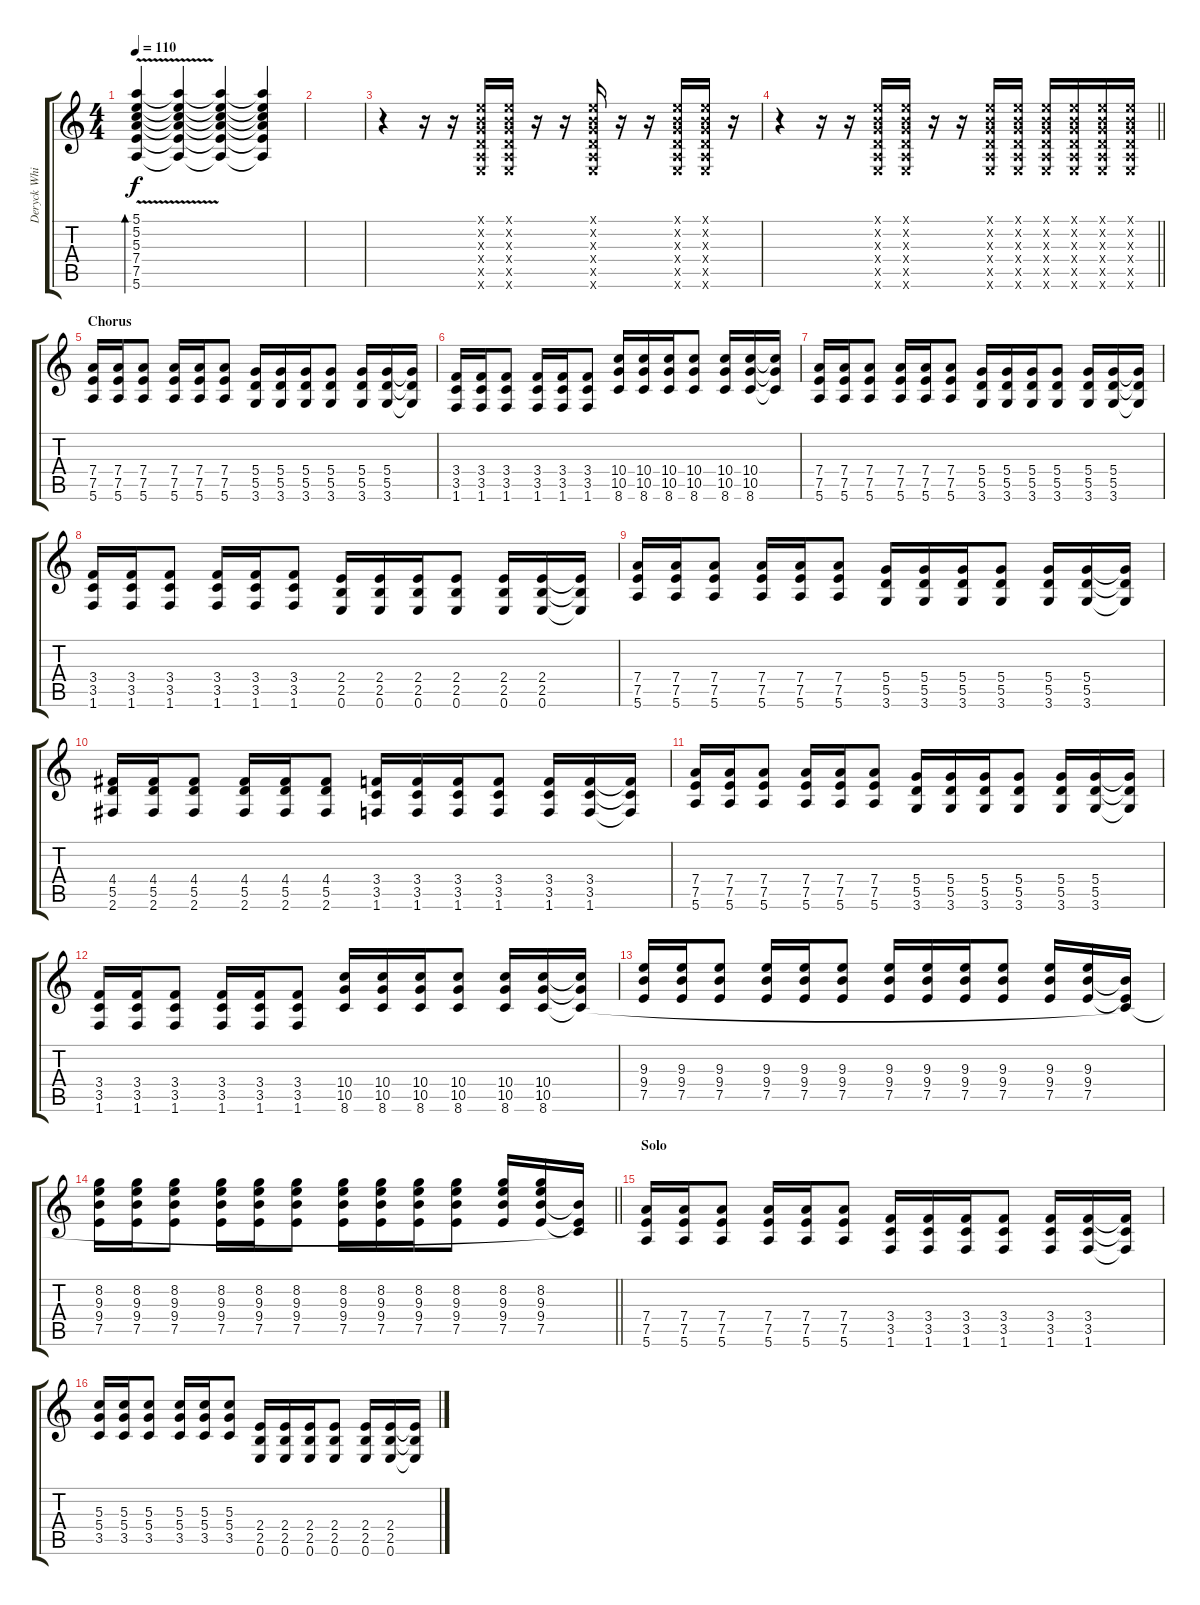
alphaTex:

\track ("Deryck Whibley" "Deryck Whi") {instrument distortionguitar}
\staff {score tabs}
\tuning (E4 B3 G3 D3 A2 E2) {hide}
\ts (4 4)
\tempo 110
\clef g2
\ks c
(5.1{v} 5.2{v} 5.3{v} 7.4{v} 7.5{v} 5.6{v}).4{bd 120 dy f} (5.1{t} 5.2{t} 5.3{t} 7.4{t} 7.5{t} 5.6{t}).4 (5.1{t} 5.2{t} 5.3{t} 7.4{t} 7.5{t} 5.6{t}).4 (5.1{t} 5.2{t} 5.3{t} 7.4{t} 7.5{t} 5.6{t}).4 |
|
r.4 r.16 r.16 (0.1{x} 0.2{x} 0.3{x} 0.4{x} 0.5{x} 0.6{x}).16 (0.1{x} 0.2{x} 0.3{x} 0.4{x} 0.5{x} 0.6{x}).16 r.16 r.16 (0.1{x} 0.2{x} 0.3{x} 0.4{x} 0.5{x} 0.6{x}).16 r.16 r.16 (0.1{x} 0.2{x} 0.3{x} 0.4{x} 0.5{x} 0.6{x}).16 (0.1{x} 0.2{x} 0.3{x} 0.4{x} 0.5{x} 0.6{x}).16 r.16 |
\barLineRight lightlight
r.4 r.16 r.16 (0.1{x} 0.2{x} 0.3{x} 0.4{x} 0.5{x} 0.6{x}).16 (0.1{x} 0.2{x} 0.3{x} 0.4{x} 0.5{x} 0.6{x}).16 r.16 r.16 (0.1{x} 0.2{x} 0.3{x} 0.4{x} 0.5{x} 0.6{x}).16 (0.1{x} 0.2{x} 0.3{x} 0.4{x} 0.5{x} 0.6{x}).16 (0.1{x} 0.2{x} 0.3{x} 0.4{x} 0.5{x} 0.6{x}).16 (0.1{x} 0.2{x} 0.3{x} 0.4{x} 0.5{x} 0.6{x}).16 (0.1{x} 0.2{x} 0.3{x} 0.4{x} 0.5{x} 0.6{x}).16 (0.1{x} 0.2{x} 0.3{x} 0.4{x} 0.5{x} 0.6{x}).16 |
\section ("" "Chorus")
(7.4 7.5 5.6).16{instrument overdrivenguitar} (7.4 7.5 5.6).16 (7.4 7.5 5.6).8 (7.4 7.5 5.6).16 (7.4 7.5 5.6).16 (7.4 7.5 5.6).8 (5.4 5.5 3.6).16 (5.4 5.5 3.6).16 (5.4 5.5 3.6).16 (5.4 5.5 3.6).8 (5.4 5.5 3.6).16 (5.4 5.5 3.6).16 (5.4{t} 5.5{t} 3.6{t}).16 |
(3.4 3.5 1.6).16 (3.4 3.5 1.6).16 (3.4 3.5 1.6).8 (3.4 3.5 1.6).16 (3.4 3.5 1.6).16 (3.4 3.5 1.6).8 (10.4 10.5 8.6).16 (10.4 10.5 8.6).16 (10.4 10.5 8.6).16 (10.4 10.5 8.6).8 (10.4 10.5 8.6).16 (10.4 10.5 8.6).16 (10.4{t} 10.5{t} 8.6{t}).16 |
(7.4 7.5 5.6).16 (7.4 7.5 5.6).16 (7.4 7.5 5.6).8 (7.4 7.5 5.6).16 (7.4 7.5 5.6).16 (7.4 7.5 5.6).8 (5.4 5.5 3.6).16 (5.4 5.5 3.6).16 (5.4 5.5 3.6).16 (5.4 5.5 3.6).8 (5.4 5.5 3.6).16 (5.4 5.5 3.6).16 (5.4{t} 5.5{t} 3.6{t}).16 |
(3.4 3.5 1.6).16 (3.4 3.5 1.6).16 (3.4 3.5 1.6).8 (3.4 3.5 1.6).16 (3.4 3.5 1.6).16 (3.4 3.5 1.6).8 (2.4 2.5 0.6).16 (2.4 2.5 0.6).16 (2.4 2.5 0.6).16 (2.4 2.5 0.6).8 (2.4 2.5 0.6).16 (2.4 2.5 0.6).16 (2.4{t} 2.5{t} 0.6{t}).16 |
(7.4 7.5 5.6).16 (7.4 7.5 5.6).16 (7.4 7.5 5.6).8 (7.4 7.5 5.6).16 (7.4 7.5 5.6).16 (7.4 7.5 5.6).8 (5.4 5.5 3.6).16 (5.4 5.5 3.6).16 (5.4 5.5 3.6).16 (5.4 5.5 3.6).8 (5.4 5.5 3.6).16 (5.4 5.5 3.6).16 (5.4{t} 5.5{t} 3.6{t}).16 |
(4.4 5.5 2.6).16 (4.4 5.5 2.6).16 (4.4 5.5 2.6).8 (4.4 5.5 2.6).16 (4.4 5.5 2.6).16 (4.4 5.5 2.6).8 (3.4 3.5 1.6).16 (3.4 3.5 1.6).16 (3.4 3.5 1.6).16 (3.4 3.5 1.6).8 (3.4 3.5 1.6).16 (3.4 3.5 1.6).16 (3.4{t} 3.5{t} 1.6{t}).16 |
(7.4 7.5 5.6).16 (7.4 7.5 5.6).16 (7.4 7.5 5.6).8 (7.4 7.5 5.6).16 (7.4 7.5 5.6).16 (7.4 7.5 5.6).8 (5.4 5.5 3.6).16 (5.4 5.5 3.6).16 (5.4 5.5 3.6).16 (5.4 5.5 3.6).8 (5.4 5.5 3.6).16 (5.4 5.5 3.6).16 (5.4{t} 5.5{t} 3.6{t}).16 |
(3.4 3.5 1.6).16 (3.4 3.5 1.6).16 (3.4 3.5 1.6).8 (3.4 3.5 1.6).16 (3.4 3.5 1.6).16 (3.4 3.5 1.6).8 (10.4 10.5 8.6).16 (10.4 10.5 8.6).16 (10.4 10.5 8.6).16 (10.4 10.5 8.6).8 (10.4 10.5 8.6).16 (10.4 10.5 8.6).16 (10.4{t} 10.5{t} 8.6{t}).16 |
(9.3 9.4 7.5).16 (9.3 9.4 7.5).16 (9.3 9.4 7.5).8 (9.3 9.4 7.5).16 (9.3 9.4 7.5).16 (9.3 9.4 7.5).8 (9.3 9.4 7.5).16 (9.3 9.4 7.5).16 (9.3 9.4 7.5).16 (9.3 9.4 7.5).8 (9.3 9.4 7.5).16 (9.3 9.4 7.5).16 (9.4{t} 7.5{t} 8.6{t}).16 |
\barLineRight lightlight
(8.2 9.3 9.4 7.5).16 (8.2 9.3 9.4 7.5).16 (8.2 9.3 9.4 7.5).8 (8.2 9.3 9.4 7.5).16 (8.2 9.3 9.4 7.5).16 (8.2 9.3 9.4 7.5).8 (8.2 9.3 9.4 7.5).16 (8.2 9.3 9.4 7.5).16 (8.2 9.3 9.4 7.5).16 (8.2 9.3 9.4 7.5).8 (8.2 9.3 9.4 7.5).16 (8.2 9.3 9.4 7.5).16 (9.4{t} 7.5{t} 8.6{t}).16 |
\section ("" "Solo ")
(7.4 7.5 5.6).16{volume 8 instrument overdrivenguitar} (7.4 7.5 5.6).16 (7.4 7.5 5.6).8 (7.4 7.5 5.6).16 (7.4 7.5 5.6).16 (7.4 7.5 5.6).8 (3.4 3.5 1.6).16 (3.4 3.5 1.6).16 (3.4 3.5 1.6).16 (3.4 3.5 1.6).8 (3.4 3.5 1.6).16 (3.4 3.5 1.6).16 (3.4{t} 3.5{t} 1.6{t}).16 |
(5.3 5.4 3.5).16 (5.3 5.4 3.5).16 (5.3 5.4 3.5).8 (5.3 5.4 3.5).16 (5.3 5.4 3.5).16 (5.3 5.4 3.5).8 (2.4 2.5 0.6).16 (2.4 2.5 0.6).16 (2.4 2.5 0.6).16 (2.4 2.5 0.6).8 (2.4 2.5 0.6).16 (2.4 2.5 0.6).16 (2.4{t} 2.5{t} 0.6{t}).16
